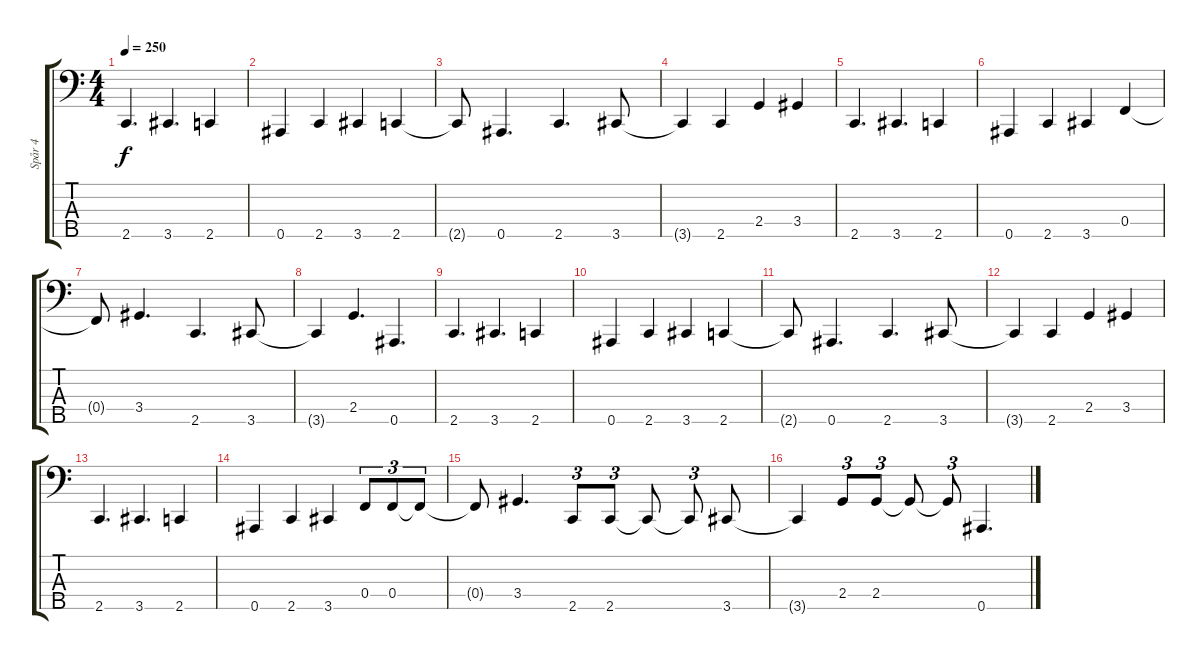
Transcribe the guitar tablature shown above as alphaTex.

\track ("Spår 4" "Spår 4") {instrument electricbassfinger}
\staff {score tabs}
\tuning (Ab2 Eb2 Bb1 F1 Bb0) {hide}
\ts (4 4)
\tempo 250
\clef f4
\ks c
2.5.4{d dy f} 3.5.4{d} 2.5.4 |
0.5.4 2.5.4 3.5.4 2.5.4 |
2.5{t}.8 0.5.4{d} 2.5.4{d} 3.5.8 |
3.5{t}.4 2.5.4 2.4.4 3.4.4 |
2.5.4{d} 3.5.4{d} 2.5.4 |
0.5.4 2.5.4 3.5.4 0.4.4 |
0.4{t}.8 3.4.4{d} 2.5.4{d} 3.5.8 |
3.5{t}.4 2.4.4{d} 0.5.4{d} |
2.5.4{d} 3.5.4{d} 2.5.4 |
0.5.4 2.5.4 3.5.4 2.5.4 |
2.5{t}.8 0.5.4{d} 2.5.4{d} 3.5.8 |
3.5{t}.4 2.5.4 2.4.4 3.4.4 |
2.5.4{d} 3.5.4{d} 2.5.4 |
0.5.4 2.5.4 3.5.4 0.4.8{tu (3 2)} 0.4.8{tu (3 2)} 0.4{t}.8{tu (3 2)} |
0.4{t}.8 3.4.4{d} 2.5.8{tu (3 2)} 2.5.8{tu (3 2)} 2.5{t}.8 2.5{t}.8{tu (3 2)} 3.5.8 |
3.5{t}.4 2.4.8{tu (3 2)} 2.4.8{tu (3 2)} 2.4{t}.8 2.4{t}.8{tu (3 2)} 0.5.4{d}
